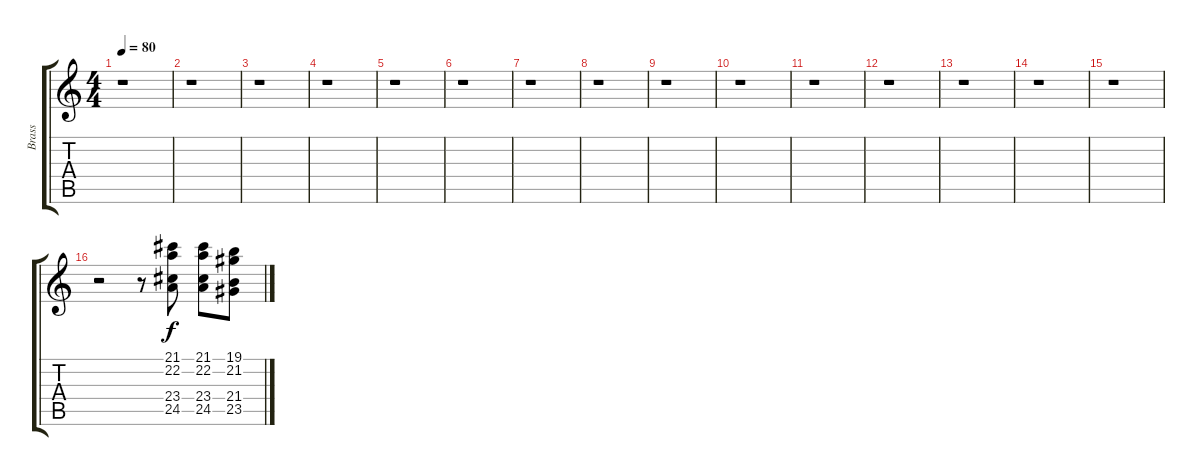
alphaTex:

\track ("Brass" "Brass") {instrument brasssection}
\staff {score tabs}
\tuning (E4 B3 G3 D3 A2 E2) {hide}
\ts (4 4)
\tempo 80
\clef g2
\ks c
r.1{dy f} |
r.1 |
r.1 |
r.1 |
r.1 |
r.1 |
r.1 |
r.1 |
r.1 |
r.1 |
r.1 |
r.1 |
r.1 |
r.1 |
r.1 |
r.2 r.8 (21.1 22.2 23.4 24.5).8 (21.1 22.2 23.4 24.5).8 (19.1 21.2 21.4 23.5).8
